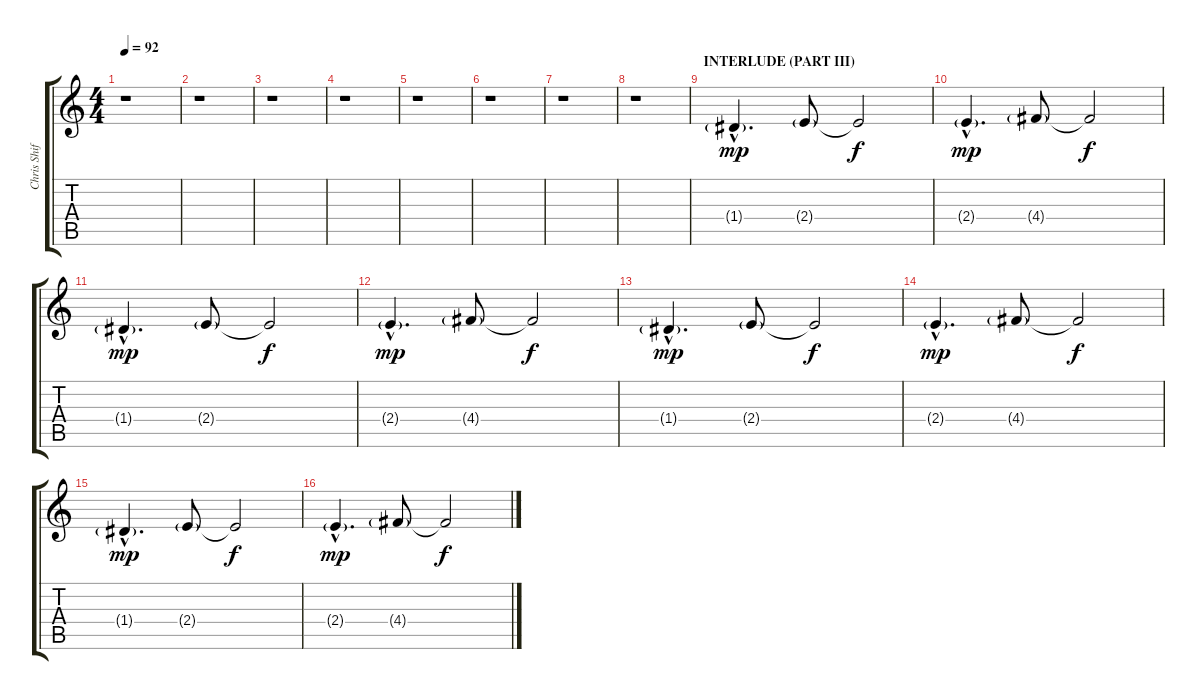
\track ("Chris Shifflet (Guitar)" "Chris Shif") {instrument distortionguitar}
\staff {score tabs}
\tuning (E4 B3 G3 D3 A2 E2) {hide}
\ts (4 4)
\tempo 92
\clef g2
\ks c
r.1{dy f} |
r.1 |
r.1 |
r.1 |
r.1 |
r.1 |
r.1 |
r.1 |
\section ("" "INTERLUDE (PART III)")
1.4{g hac}.4{d dy mp} 2.4{g}.8 2.4{t}.2{dy f} |
2.4{g hac}.4{d dy mp} 4.4{g}.8 4.4{t}.2{dy f} |
1.4{g hac}.4{d dy mp} 2.4{g}.8 2.4{t}.2{dy f} |
2.4{g hac}.4{d dy mp} 4.4{g}.8 4.4{t}.2{dy f} |
1.4{g hac}.4{d dy mp} 2.4{g}.8 2.4{t}.2{dy f} |
2.4{g hac}.4{d dy mp} 4.4{g}.8 4.4{t}.2{dy f} |
1.4{g hac}.4{d dy mp} 2.4{g}.8 2.4{t}.2{dy f} |
2.4{g hac}.4{d dy mp} 4.4{g}.8 4.4{t}.2{dy f}
